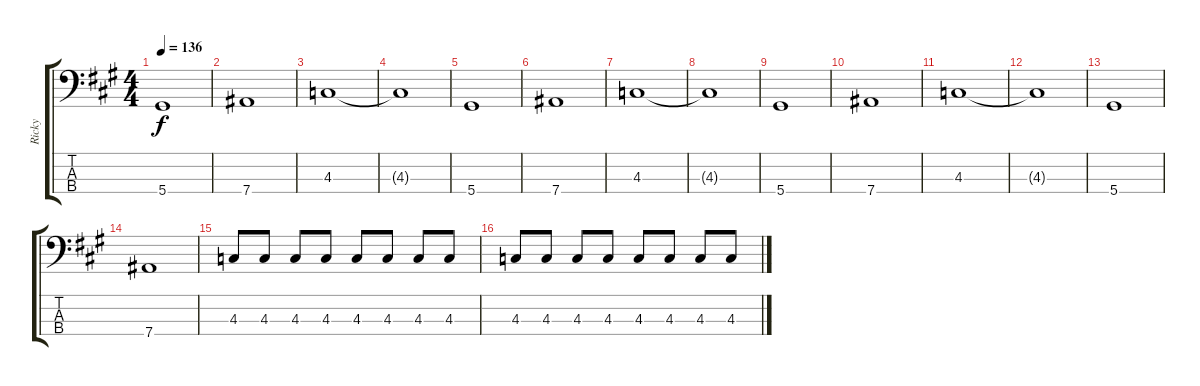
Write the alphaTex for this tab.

\track ("Ricky" "Ricky") {instrument electricbasspick}
\staff {score tabs}
\tuning (Gb2 Db2 Ab1 Eb1) {hide}
\ts (4 4)
\tempo 136
\clef f4
\ks a
5.4.1{dy f} |
7.4.1 |
4.3.1 |
4.3{t}.1 |
5.4.1 |
7.4.1 |
4.3.1 |
4.3{t}.1 |
5.4.1 |
7.4.1 |
4.3.1 |
4.3{t}.1 |
5.4.1 |
7.4.1 |
4.3.8 4.3.8 4.3.8 4.3.8 4.3.8 4.3.8 4.3.8 4.3.8 |
4.3.8 4.3.8 4.3.8 4.3.8 4.3.8 4.3.8 4.3.8 4.3.8
